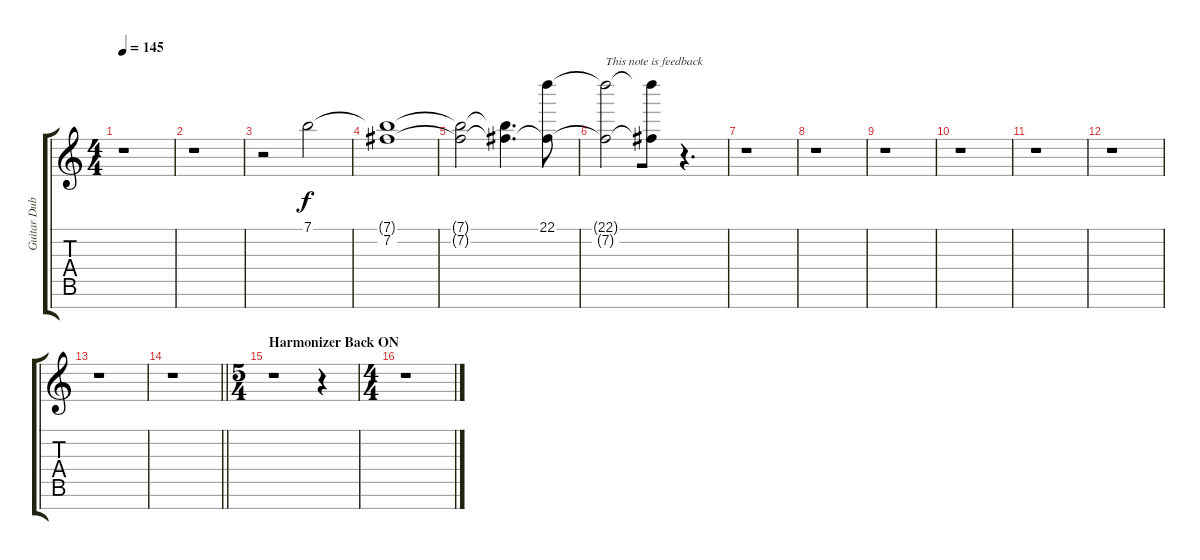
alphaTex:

\track ("Guitar Dub" "Guitar Dub") {instrument distortionguitar}
\staff {score tabs}
\tuning (E4 B3 Gb3 E3 B2 E2 B1) {hide}
\ts (4 4)
\tempo 145
\clef g2
\ks c
r.1{dy f} |
r.1{volume 6} |
r.2 7.1.2{volume 16} |
(7.1{t} 7.2).1 |
(7.1{t} 7.2{t}).2 (7.1{t} 7.2{t}).4{d} (22.1 7.2{t}).8 |
(22.1{t} 7.2{t}).2{txt "This note is feedback" beam merge} (22.1{t} 7.2{t}).8 r.4{d} |
r.1 |
r.1 |
r.1 |
r.1 |
r.1 |
r.1 |
r.1 |
\barLineRight lightlight
r.1 |
\ts (5 4)
\section ("" "Harmonizer Back ON")
r.1{beam merge} r.4 |
\ts (4 4)
r.1
